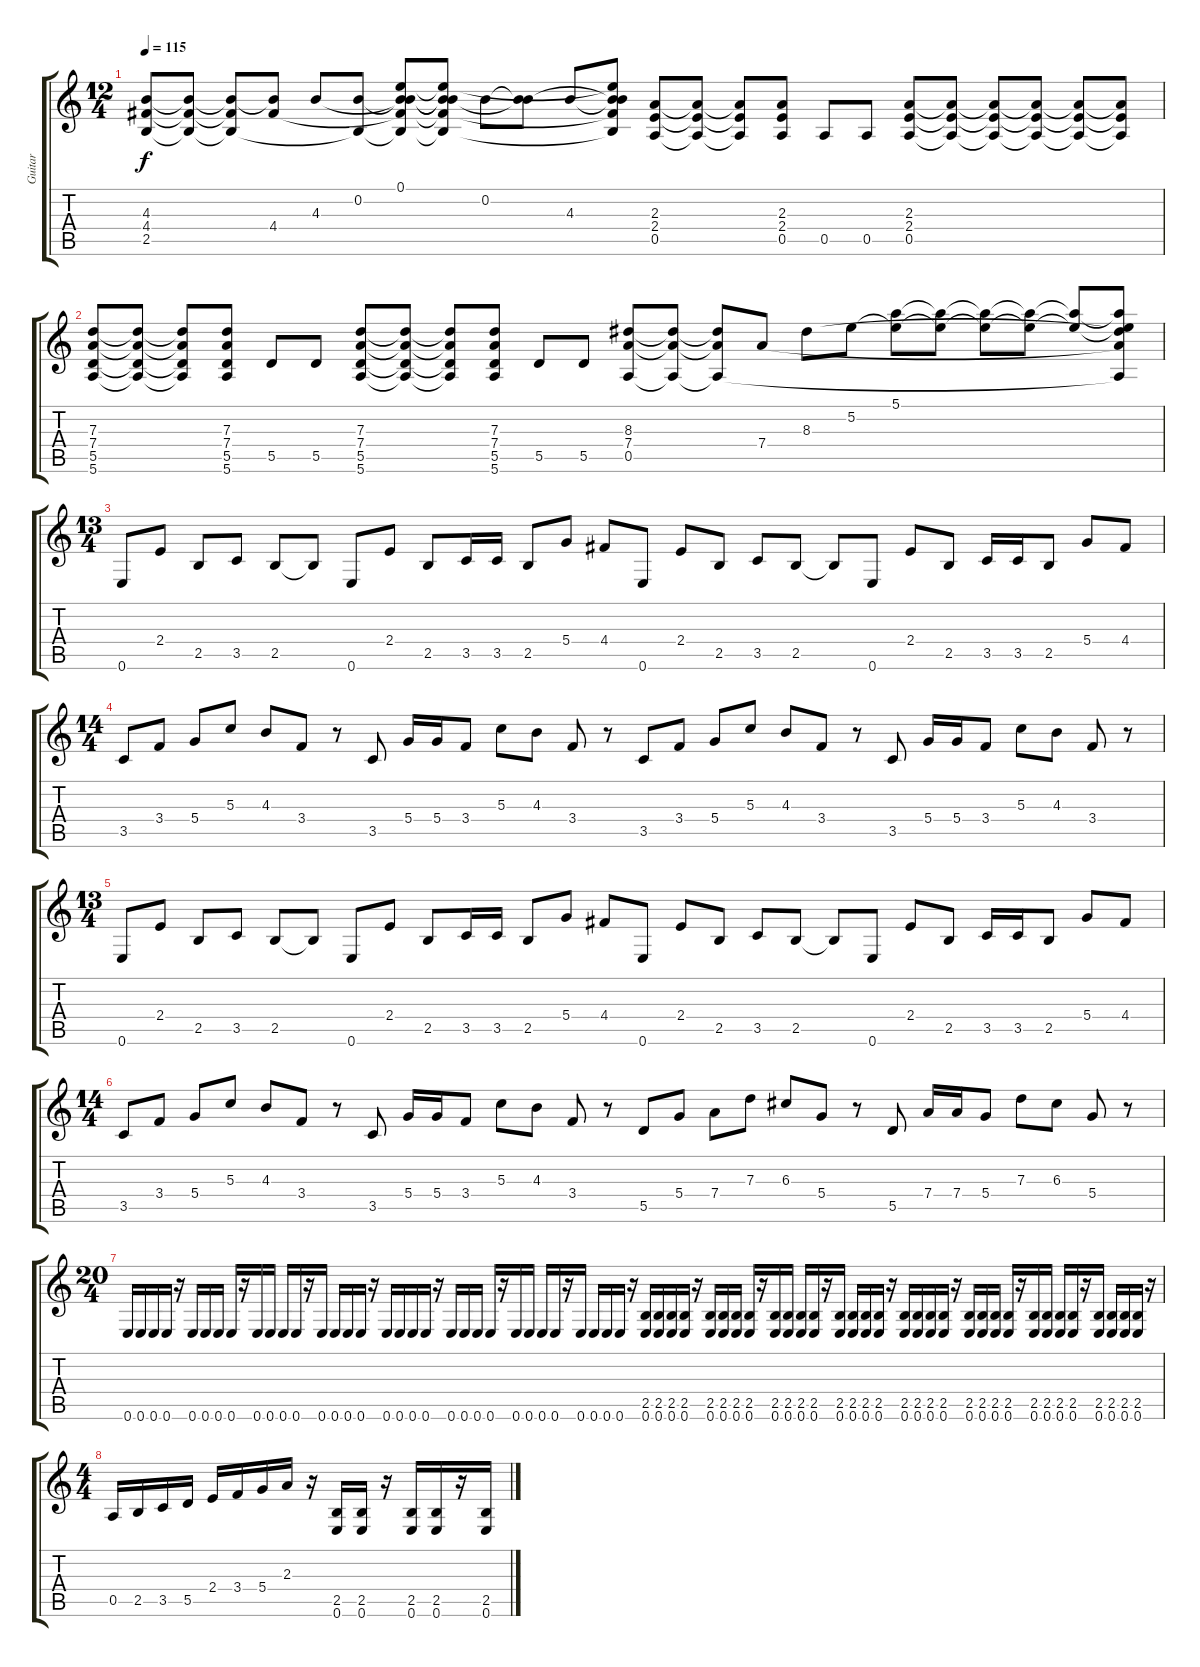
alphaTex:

\track ("Guitar" "Guitar") {instrument distortionguitar}
\staff {score tabs}
\tuning (E4 B3 G3 D3 A2 E2) {hide}
\ts (12 4)
\tempo 115
\clef g2
\ks c
(4.3 4.4 2.5).8{dy f} (4.3{t} 4.4{t} 2.5{t}).8 (4.3{t} 4.4{t} 2.5{t}).8 (4.3{t} 4.4).8 4.3.8 (0.2 2.5{t}).8 (0.1 0.2{t} 4.3{t} 4.4{t} 2.5{t}).8 (0.1{t} 0.2{t} 4.3{t} 4.4{t} 2.5{t}).8 0.2.8 (0.2{t} 4.3{t}).8 4.3.8 (0.1{t} 0.2{t} 4.3{t} 4.4{t} 2.5{t}).8 (2.3 2.4 0.5).8 (2.3{t} 2.4{t} 0.5{t}).8 (2.3{t} 2.4{t} 0.5{t}).8 (2.3 2.4 0.5).8 0.5.8 0.5.8 (2.3 2.4 0.5).8 (2.3{t} 2.4{t} 0.5{t}).8 (2.3{t} 2.4{t} 0.5{t}).8 (2.3{t} 2.4{t} 0.5{t}).8 (2.3{t} 2.4{t} 0.5{t}).8 (2.3{t} 2.4{t} 0.5{t}).8 |
(7.3 7.4 5.5 5.6).8 (7.3{t} 7.4{t} 5.5{t} 5.6{t}).8 (7.3{t} 7.4{t} 5.5{t} 5.6{t}).8 (7.3 7.4 5.5 5.6).8 5.5.8 5.5.8 (7.3 7.4 5.5 5.6).8 (7.3{t} 7.4{t} 5.5{t} 5.6{t}).8 (7.3{t} 7.4{t} 5.5{t} 5.6{t}).8 (7.3 7.4 5.5 5.6).8 5.5.8 5.5.8 (8.3 7.4 0.5).8 (8.3{t} 7.4{t} 0.5{t}).8 (8.3{t} 7.4{t} 0.5{t}).8 7.4.8 8.3.8 5.2.8 (5.1 5.2{t}).8 (5.1{t} 5.2{t}).8 (5.1{t} 5.2{t}).8 (5.1{t} 5.2{t}).8 (5.1{t} 5.2{t}).8 (5.1{t} 5.2{t} 8.3{t} 7.4{t} 0.5{t}).8 |
\ts (13 4)
0.6.8 2.4.8 2.5.8 3.5.8 2.5.8 2.5{t}.8 0.6.8 2.4.8 2.5.8 3.5.16 3.5.16 2.5.8 5.4.8 4.4.8 0.6.8 2.4.8 2.5.8 3.5.8 2.5.8 2.5{t}.8 0.6.8 2.4.8 2.5.8 3.5.16 3.5.16 2.5.8 5.4.8 4.4.8 |
\ts (14 4)
3.5.8 3.4.8 5.4.8 5.3.8 4.3.8 3.4.8 r.8 3.5.8 5.4.16 5.4.16 3.4.8 5.3.8 4.3.8 3.4.8 r.8 3.5.8 3.4.8 5.4.8 5.3.8 4.3.8 3.4.8 r.8 3.5.8 5.4.16 5.4.16 3.4.8 5.3.8 4.3.8 3.4.8 r.8 |
\ts (13 4)
0.6.8 2.4.8 2.5.8 3.5.8 2.5.8 2.5{t}.8 0.6.8 2.4.8 2.5.8 3.5.16 3.5.16 2.5.8 5.4.8 4.4.8 0.6.8 2.4.8 2.5.8 3.5.8 2.5.8 2.5{t}.8 0.6.8 2.4.8 2.5.8 3.5.16 3.5.16 2.5.8 5.4.8 4.4.8 |
\ts (14 4)
3.5.8 3.4.8 5.4.8 5.3.8 4.3.8 3.4.8 r.8 3.5.8 5.4.16 5.4.16 3.4.8 5.3.8 4.3.8 3.4.8 r.8 5.5.8 5.4.8 7.4.8 7.3.8 6.3.8 5.4.8 r.8 5.5.8 7.4.16 7.4.16 5.4.8 7.3.8 6.3.8 5.4.8 r.8 |
\ts (20 4)
0.6.16 0.6.16 0.6.16 0.6.16 r.16 0.6.16 0.6.16 0.6.16 0.6.16 r.16 0.6.16 0.6.16 0.6.16 0.6.16 r.16 0.6.16 0.6.16 0.6.16 0.6.16 r.16 0.6.16 0.6.16 0.6.16 0.6.16 r.16 0.6.16 0.6.16 0.6.16 0.6.16 r.16 0.6.16 0.6.16 0.6.16 0.6.16 r.16 0.6.16 0.6.16 0.6.16 0.6.16 r.16 (2.5 0.6).16 (2.5 0.6).16 (2.5 0.6).16 (2.5 0.6).16 r.16 (2.5 0.6).16 (2.5 0.6).16 (2.5 0.6).16 (2.5 0.6).16 r.16 (2.5 0.6).16 (2.5 0.6).16 (2.5 0.6).16 (2.5 0.6).16 r.16 (2.5 0.6).16 (2.5 0.6).16 (2.5 0.6).16 (2.5 0.6).16 r.16 (2.5 0.6).16 (2.5 0.6).16 (2.5 0.6).16 (2.5 0.6).16 r.16 (2.5 0.6).16 (2.5 0.6).16 (2.5 0.6).16 (2.5 0.6).16 r.16 (2.5 0.6).16 (2.5 0.6).16 (2.5 0.6).16 (2.5 0.6).16 r.16 (2.5 0.6).16 (2.5 0.6).16 (2.5 0.6).16 (2.5 0.6).16 r.16 |
\ts (4 4)
0.5.16 2.5.16 3.5.16 5.5.16 2.4.16 3.4.16 5.4.16 2.3.16 r.16 (2.5 0.6).16 (2.5 0.6).16 r.16 (2.5 0.6).16 (2.5 0.6).16 r.16 (2.5 0.6).16
